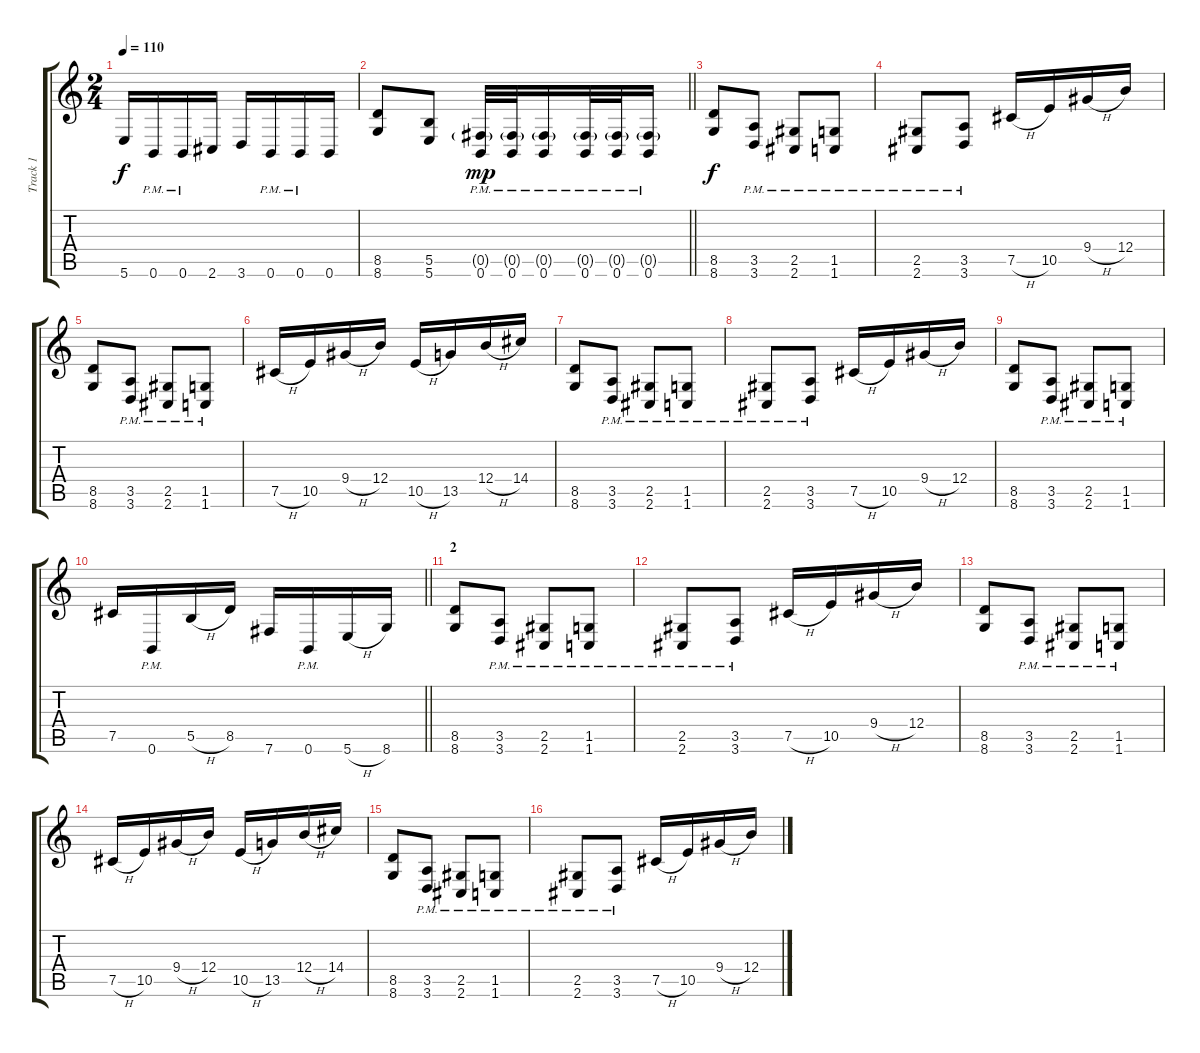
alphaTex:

\track ("Track 1" "Track 1") {instrument distortionguitar}
\staff {score tabs}
\tuning (D4 A3 F3 B2 Gb2 B1) {hide}
\ts (2 4)
\tempo 110
\clef g2
\ks c
5.6.16{dy f} 0.6{pm}.16 0.6{pm}.16 2.6.16 3.6.16 0.6{pm}.16 0.6{pm}.16 0.6.16 |
\barLineRight lightlight
(8.5 8.6).8 (5.5 5.6).8 (0.5{g} 0.6{pm}).32{dy mp} (0.5{g} 0.6{pm}).32 (0.5{g} 0.6{pm}).16 (0.5{g} 0.6{pm}).32 (0.5{g} 0.6{pm}).32 (0.5{g} 0.6{pm}).16 |
\section ("" "")
(8.5 8.6).8{dy f} (3.5{pm} 3.6{pm}).8 (2.5{pm} 2.6{pm}).8 (1.5{pm} 1.6{pm}).8 |
(2.5{pm} 2.6{pm}).8 (3.5{pm} 3.6{pm}).8 7.5{h}.16 10.5.16 9.4{h}.16 12.4.16 |
(8.5 8.6).8 (3.5{pm} 3.6{pm}).8 (2.5{pm} 2.6{pm}).8 (1.5{pm} 1.6{pm}).8 |
7.5{h}.16 10.5.16 9.4{h}.16 12.4.16 10.5{h}.16 13.5.16 12.4{h}.16 14.4.16 |
(8.5 8.6).8 (3.5{pm} 3.6{pm}).8 (2.5{pm} 2.6{pm}).8 (1.5{pm} 1.6{pm}).8 |
(2.5{pm} 2.6{pm}).8 (3.5{pm} 3.6{pm}).8 7.5{h}.16 10.5.16 9.4{h}.16 12.4.16 |
(8.5 8.6).8 (3.5{pm} 3.6{pm}).8 (2.5{pm} 2.6{pm}).8 (1.5{pm} 1.6{pm}).8 |
\barLineRight lightlight
7.5.16 0.6{pm}.16 5.5{h}.16 8.5.16 7.6.16 0.6{pm}.16 5.6{h}.16 8.6.16 |
\section ("" "2")
(8.5 8.6).8 (3.5{pm} 3.6{pm}).8 (2.5{pm} 2.6{pm}).8 (1.5{pm} 1.6{pm}).8 |
(2.5{pm} 2.6{pm}).8 (3.5{pm} 3.6{pm}).8 7.5{h}.16 10.5.16 9.4{h}.16 12.4.16 |
(8.5 8.6).8 (3.5{pm} 3.6{pm}).8 (2.5{pm} 2.6{pm}).8 (1.5{pm} 1.6{pm}).8 |
7.5{h}.16 10.5.16 9.4{h}.16 12.4.16 10.5{h}.16 13.5.16 12.4{h}.16 14.4.16 |
(8.5 8.6).8 (3.5{pm} 3.6{pm}).8 (2.5{pm} 2.6{pm}).8 (1.5{pm} 1.6{pm}).8 |
(2.5{pm} 2.6{pm}).8 (3.5{pm} 3.6{pm}).8 7.5{h}.16 10.5.16 9.4{h}.16 12.4.16
